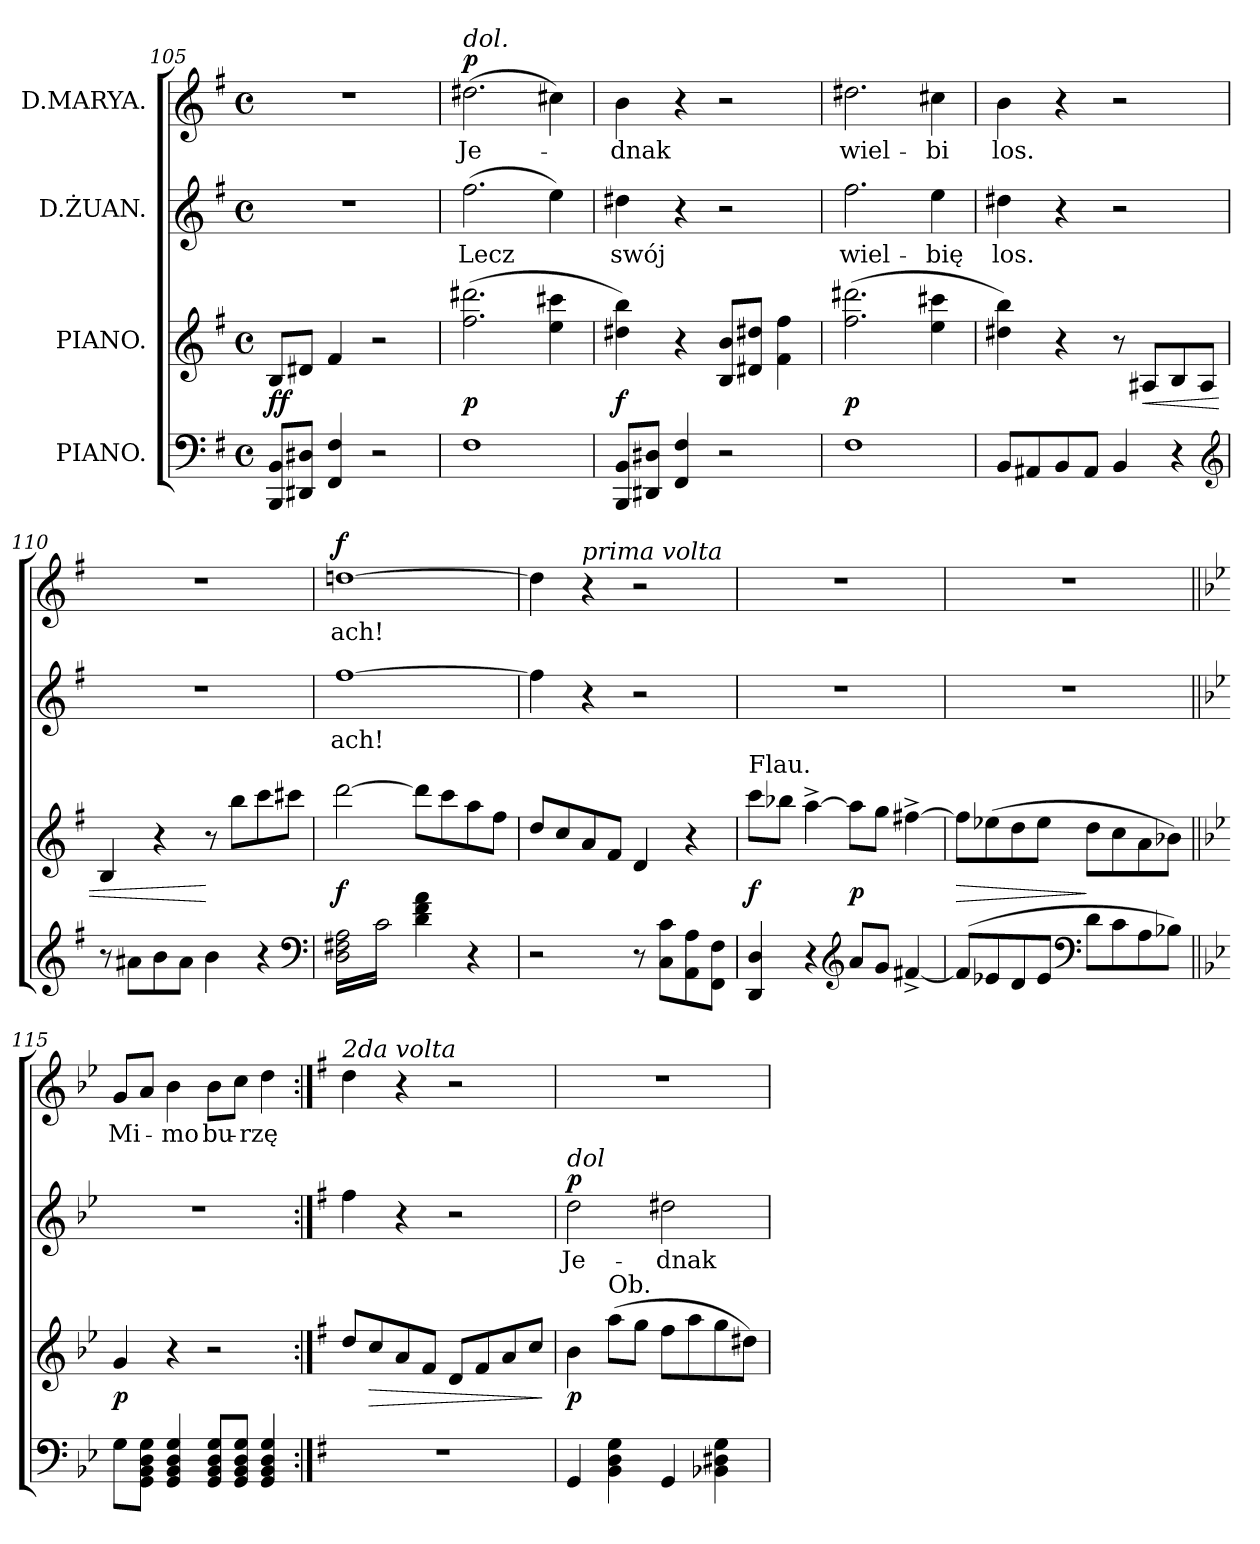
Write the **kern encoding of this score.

**kern	**kern	**dynam	**kern	**text	**dynam	**kern	**text	**dynam
*part4	*part3	*part3	*part2	*part2	*part2	*part1	*part1	*part1
*staff4	*staff3	*staff3	*staff2	*staff2	*staff2	*staff1	*staff1	*staff1
*I"PIANO.	*I"PIANO.	*	*I"D.ŻUAN.	*	*	*I"D.MARYA.	*	*
*clefF4	*clefG2	*	*clefG2	*	*	*clefG2	*	*
*k[f#]	*k[f#]	*	*k[f#]	*	*	*k[f#]	*	*
*M4/4	*M4/4	*	*M4/4	*	*	*M4/4	*	*
*met(c)	*met(c)	*	*met(c)	*	*	*met(c)	*	*
=105	=105	=105	=105	=105	=105	=105	=105	=105
8BBB/ 8BB/L	8B/L	ff	1r	.	.	1r	.	.
8DD#X/ 8D#X/J	8d#X/J	.	.	.	.	.	.	.
4FF#/ 4F#/	4f#/	.	.	.	.	.	.	.
2r	2r	.	.	.	.	.	.	.
=106	=106	=106	=106	=106	=106	=106	=106	=106
!	!	!	!	!	!	!LO:TX:a:i:t=dol.	!	!
!	!	!	!	!	!	!	!	!LO:DY:b
1F#	(2.ff#\ 2.ddd#X\	p	(2.ff#\	Lecz	.	(2.dd#X\	Je-	p
.	4ee\ 4ccc#X\	.	4ee\)	.	.	4cc#X\)	.	.
=107	=107	=107	=107	=107	=107	=107	=107	=107
8BBB/ 8BB/L	4dd#X\ 4bb\)	f	4dd#X\	swój	.	4b\	-dnak	.
8DD#X/ 8D#X/J	.	.	.	.	.	.	.	.
4FF#/ 4F#/	4r	.	4r	.	.	4r	.	.
2r	8B/ 8b/L	.	2r	.	.	2r	.	.
.	8d#X/ 8dd#X/J	.	.	.	.	.	.	.
.	4f#\ 4ff#\	.	.	.	.	.	.	.
=108	=108	=108	=108	=108	=108	=108	=108	=108
1F#	(2.ff#\ 2.ddd#X\	p	2.ff#\	wiel-	.	2.dd#X\	wiel-	.
.	4ee\ 4ccc#X\	.	4ee\	-bię	.	4cc#X\	-bi	.
=109	=109	=109	=109	=109	=109	=109	=109	=109
8BB/L	4dd#X\ 4bb\)	.	4dd#X\	los.	.	4b\	los.	.
8AA#X/	.	.	.	.	.	.	.	.
8BB/	4r	.	4r	.	.	4r	.	.
8AA#/J	.	.	.	.	.	.	.	.
4BB/	8r	.	2r	.	.	2r	.	.
!	!	!LO:HP:b	!	!	!	!	!	!
.	8A#X/L	<	.	.	.	.	.	.
4r	8B/	.	.	.	.	.	.	.
.	8A#/J	.	.	.	.	.	.	.
*clefG2	*	*	*	*	*	*	*	*
=110	=110	=110	=110	=110	=110	=110	=110	=110
8r	4B/	.	1r	.	.	1r	.	.
8a#X\L	.	.	.	.	.	.	.	.
8b\	4r	.	.	.	.	.	.	.
8a#\J	.	.	.	.	.	.	.	.
4b\	8r	[	.	.	.	.	.	.
.	8bb\L	.	.	.	.	.	.	.
4r	8ccc\	.	.	.	.	.	.	.
.	8ccc#X\J	.	.	.	.	.	.	.
*clefF4	*	*	*	*	*	*	*	*
=111	=111	=111	=111	=111	=111	=111	=111	=111
!	!	!	!	!	!	!	!	!LO:DY:a
*tremolo	*	*	*	*	*	*	*	*
16D\ 16F#X\ 16A\LL	[2ddd\	f	[1ff#	ach!	.	[1ddn	ach!	f
16c\	.	.	.	.	.	.	.	.
16D\ 16F#X\ 16A\	.	.	.	.	.	.	.	.
16c\	.	.	.	.	.	.	.	.
16D\ 16F#X\ 16A\	.	.	.	.	.	.	.	.
16c\	.	.	.	.	.	.	.	.
16D\ 16F#X\ 16A\	.	.	.	.	.	.	.	.
16c\JJ	.	.	.	.	.	.	.	.
*Xtremolo	*	*	*	*	*	*	*	*
4d\ 4f#\ 4a\	8ddd\L]	.	.	.	.	.	.	.
.	.	.	.	.	.	.	.	.
.	8ccc\	.	.	.	.	.	.	.
.	.	.	.	.	.	.	.	.
4r	8aa\	.	.	.	.	.	.	.
.	8ff#\J	.	.	.	.	.	.	.
=112	=112	=112	=112	=112	=112	=112	=112	=112
2r	8dd/L	.	4ff#\]	.	.	4dd\]	.	.
.	8cc/	.	.	.	.	.	.	.
!	!	!	!	!	!	!LO:TX:a:i:t=prima volta	!	!
.	8a/	.	4r	.	.	4r	.	.
.	8f#/J	.	.	.	.	.	.	.
8r	4d/	.	2r	.	.	2r	.	.
8C\ 8c\L	.	.	.	.	.	.	.	.
8AA\ 8A\	4r	.	.	.	.	.	.	.
8FF#\ 8F#\J	.	.	.	.	.	.	.	.
=113	=113	=113	=113	=113	=113	=113	=113	=113
!	!LO:TX:a:t=Flau.	!	!	!	!	!	!	!
4DD/ 4D/	8ccc\L	f	1r	.	.	1r	.	.
.	8bb-X\J	.	.	.	.	.	.	.
4r	[4aa^<\	.	.	.	.	.	.	.
*clefG2	*	*	*	*	*	*	*	*
8a/L	8aa\L]	p	.	.	.	.	.	.
8g/J	8gg\J	.	.	.	.	.	.	.
[4f#X^>/	[4ff#X^<\	.	.	.	.	.	.	.
=114	=114	=114	=114	=114	=114	=114	=114	=114
!	!	!LO:HP:b	!	!	!	!	!	!
(8f#/L]	8ff#\L]	>	1r	.	.	1r	.	.
8e-X/	(8ee-X\	.	.	.	.	.	.	.
8d/	8dd\	.	.	.	.	.	.	.
8e-/J	8ee-\J	.	.	.	.	.	.	.
*clefF4	*	*	*	*	*	*	*	*
8d\L	8dd\L	]	.	.	.	.	.	.
8c\	8cc\	.	.	.	.	.	.	.
8A\	8a\	.	.	.	.	.	.	.
8B-X\J)	8b-X\J)	.	.	.	.	.	.	.
=115||	=115||	=115||	=115||	=115||	=115||	=115||	=115||	=115||
*k[b-e-]	*k[b-e-]	*	*k[b-e-]	*	*	*k[b-e-]	*	*
8G\L	4g/	p	1r	.	.	8g/L	Mi-	.
8GG\ 8BB-\ 8D\ 8G\J	.	.	.	.	.	8a/J	.	.
4GG/ 4BB-/ 4D/ 4G/	4r	.	.	.	.	4b-\	-mo	.
8GG/ 8BB-/ 8D/ 8G/L	2r	.	.	.	.	8b-\L	bu-	.
8GG/ 8BB-/ 8D/ 8G/J	.	.	.	.	.	8cc\J	.	.
4GG/ 4BB-/ 4D/ 4G/	.	.	.	.	.	4dd\	-rzę	.
=116:|!	=116:|!	=116:|!	=116:|!	=116:|!	=116:|!	=116:|!	=116:|!	=116:|!
*k[f#]	*k[f#]	*	*k[f#]	*	*	*k[f#]	*	*
!	!	!	!	!	!	!LO:TX:a:i:t=2da volta	!	!
1r	8dd/L	.	4ff#\	.	.	4dd\	.	.
!	!	!LO:HP:b	!	!	!	!	!	!
.	8cc/	>	.	.	.	.	.	.
.	8a/	.	4r	.	.	4r	.	.
.	8f#/J	.	.	.	.	.	.	.
.	8d/L	.	2r	.	.	2r	.	.
.	8f#/	.	.	.	.	.	.	.
.	8a/	.	.	.	.	.	.	.
.	8cc/J	.	.	.	.	.	.	.
.	.	]	.	.	.	.	.	.
=117	=117	=117	=117	=117	=117	=117	=117	=117
!	!	!	!LO:TX:a:i:t=dol	!	!	!	!	!
!	!	!	!	!	!LO:DY:a	!	!	!
4GG/	4b\	p	2dd\	Je-	p	1r	.	.
!	!LO:TX:a:t=Ob.	!	!	!	!	!	!	!
4BB\ 4D\ 4G\	(8aa\L	.	.	.	.	.	.	.
.	8gg\J	.	.	.	.	.	.	.
4GG/	8ff#\L	.	2dd#X\	-dnak	.	.	.	.
.	8aa\	.	.	.	.	.	.	.
4BB-X\ 4D#X\ 4G\	8gg\	.	.	.	.	.	.	.
.	8dd#X\J)	.	.	.	.	.	.	.
=	=	=	=	=	=	=	=	=
*-	*-	*-	*-	*-	*-	*-	*-	*-
